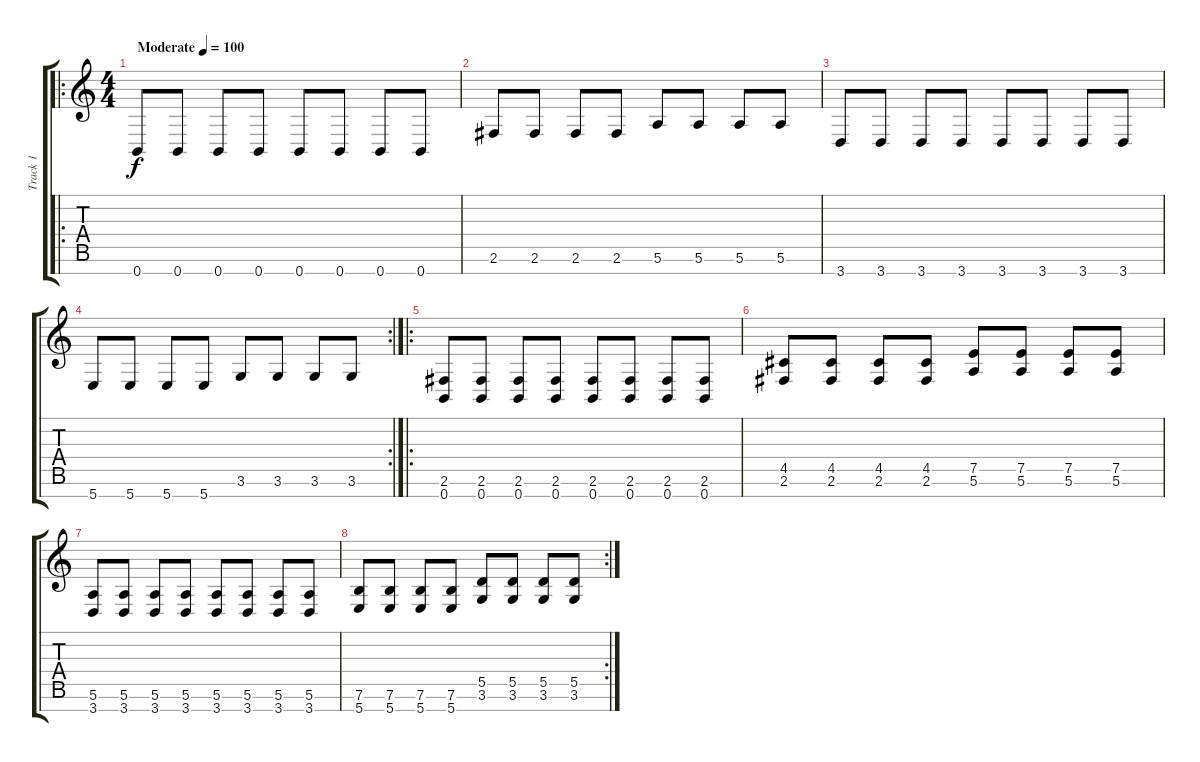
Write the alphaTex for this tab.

\track ("Track 1" "Track 1") {instrument distortionguitar}
\staff {score tabs}
\tuning (E4 B3 G3 D3 A2 E2 B1) {hide}
\ro
\ts (4 4)
\tempo (100 "Moderate")
\clef g2
\ks c
0.7.8{dy f instrument distortionguitar} 0.7.8 0.7.8 0.7.8 0.7.8 0.7.8 0.7.8 0.7.8 |
2.6.8 2.6.8 2.6.8 2.6.8 5.6.8 5.6.8 5.6.8 5.6.8 |
3.7.8 3.7.8 3.7.8 3.7.8 3.7.8 3.7.8 3.7.8 3.7.8 |
\rc 2
5.7.8 5.7.8 5.7.8 5.7.8 3.6.8 3.6.8 3.6.8 3.6.8 |
\ro
(2.6 0.7).8 (2.6 0.7).8 (2.6 0.7).8 (2.6 0.7).8 (2.6 0.7).8 (2.6 0.7).8 (2.6 0.7).8 (2.6 0.7).8 |
(4.5 2.6).8 (4.5 2.6).8 (4.5 2.6).8 (4.5 2.6).8 (7.5 5.6).8 (7.5 5.6).8 (7.5 5.6).8 (7.5 5.6).8 |
(5.6 3.7).8 (5.6 3.7).8 (5.6 3.7).8 (5.6 3.7).8 (5.6 3.7).8 (5.6 3.7).8 (5.6 3.7).8 (5.6 3.7).8 |
\rc 2
(7.6 5.7).8 (7.6 5.7).8 (7.6 5.7).8 (7.6 5.7).8 (5.5 3.6).8 (5.5 3.6).8 (5.5 3.6).8 (5.5 3.6).8
